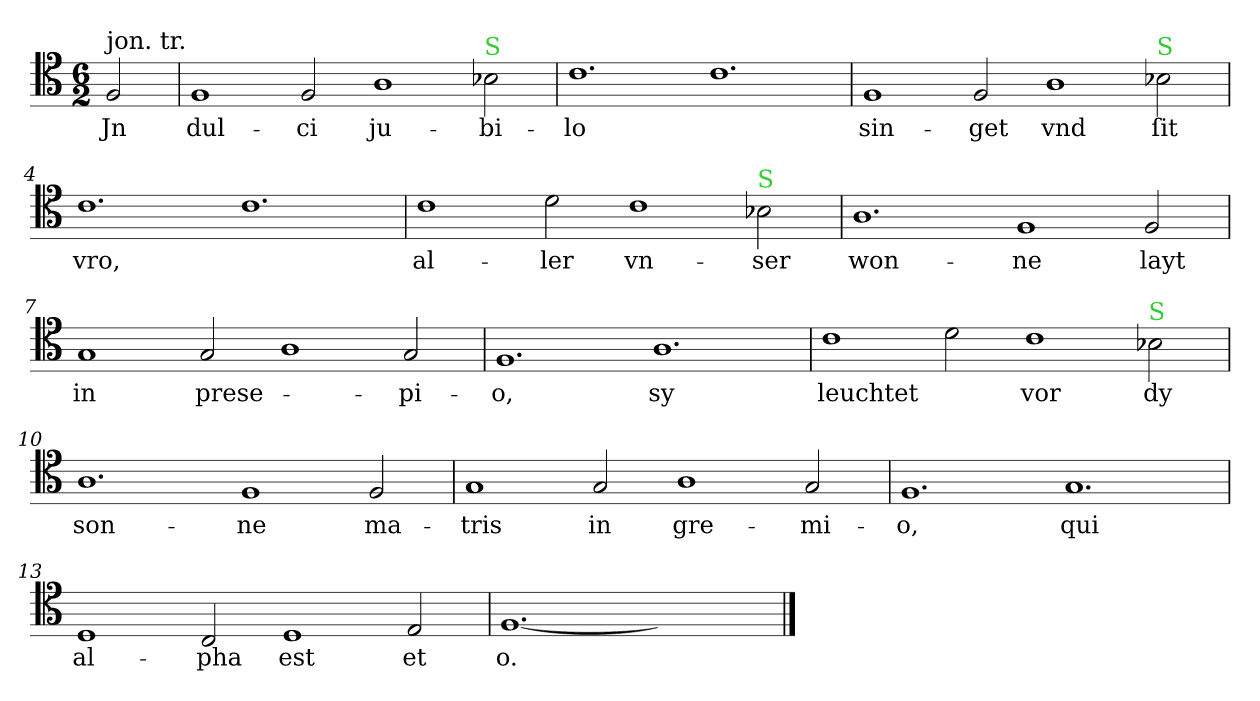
**kern	**text
*part1	*part1
*staff1	*staff1
*clefC4	*
*k[]	*
*M6/2	*
=	=
!LO:TX:a:t=jon. tr.	!
2F	Jn
=1	=1
1F	dul-
2F	-ci
1A	ju-
!LO:TX:a:color=limegreen:t=S	!
2B-X	-bi-
=2	=2
1.c	-lo
1.c	.
=3	=3
1F	sin-
2F	-get
1A	vnd
!LO:TX:a:color=limegreen:t=S	!
2B-X	ſit
=4	=4
1.c	vro,
1.c	.
=5	=5
1c	al-
2d	-ler
1c	vn-
!LO:TX:a:color=limegreen:t=S	!
2B-X	-ser
=6	=6
1.A	won-
1F	-ne
2F	layt
=7	=7
1G	in
2G	prese-
1A	.
2G	-pi-
=8	=8
1.F	-o,
1.A	sy
=9	=9
1c	leuchtet
2d	.
1c	vor
!LO:TX:a:color=limegreen:t=S	!
2B-X	dy
=10	=10
1.A	son-
1F	-ne
2F	ma-
=11	=11
1G	-tris
2G	in
1A	gre-
2G	-mi-
=12	=12
1.F	-o,
1.G	qui
=13	=13
1D	al-
2C	-pha
1D	est
2E	et
=14	=14
[1.F	o.
1Fyy]	.
==	==
*-	*-
